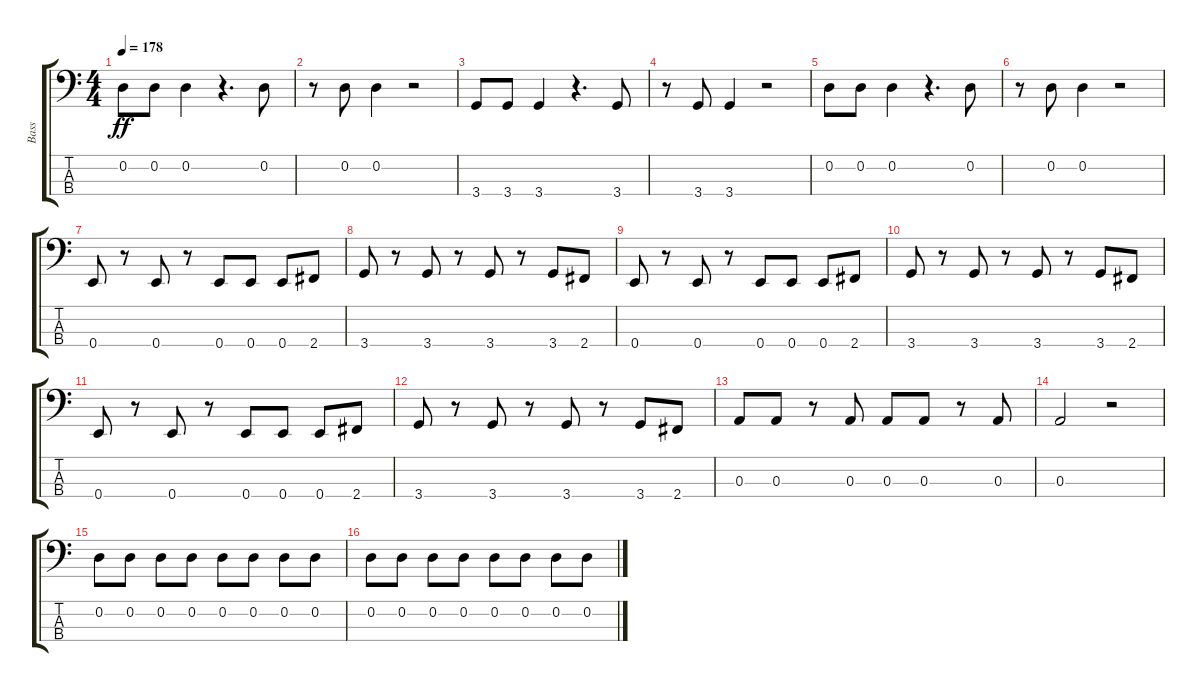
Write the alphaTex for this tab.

\track ("Bass" "Bass") {instrument electricbassfinger}
\staff {score tabs}
\tuning (G2 D2 A1 E1) {hide}
\ts (4 4)
\tempo 178
\clef f4
\ks c
0.2.8{dy ff} 0.2.8 0.2.4 r.4{d} 0.2.8 |
r.8 0.2.8 0.2.4 r.2 |
3.4.8 3.4.8 3.4.4 r.4{d} 3.4.8 |
r.8 3.4.8 3.4.4 r.2 |
0.2.8 0.2.8 0.2.4 r.4{d} 0.2.8 |
r.8 0.2.8 0.2.4 r.2 |
0.4.8 r.8 0.4.8 r.8 0.4.8 0.4.8 0.4.8 2.4.8 |
3.4.8 r.8 3.4.8 r.8 3.4.8 r.8 3.4.8 2.4.8 |
0.4.8 r.8 0.4.8 r.8 0.4.8 0.4.8 0.4.8 2.4.8 |
3.4.8 r.8 3.4.8 r.8 3.4.8 r.8 3.4.8 2.4.8 |
0.4.8 r.8 0.4.8 r.8 0.4.8 0.4.8 0.4.8 2.4.8 |
3.4.8 r.8 3.4.8 r.8 3.4.8 r.8 3.4.8 2.4.8 |
0.3.8 0.3.8 r.8 0.3.8 0.3.8 0.3.8 r.8 0.3.8 |
0.3.2 r.2 |
0.2.8 0.2.8 0.2.8 0.2.8 0.2.8 0.2.8 0.2.8 0.2.8 |
0.2.8 0.2.8 0.2.8 0.2.8 0.2.8 0.2.8 0.2.8 0.2.8
